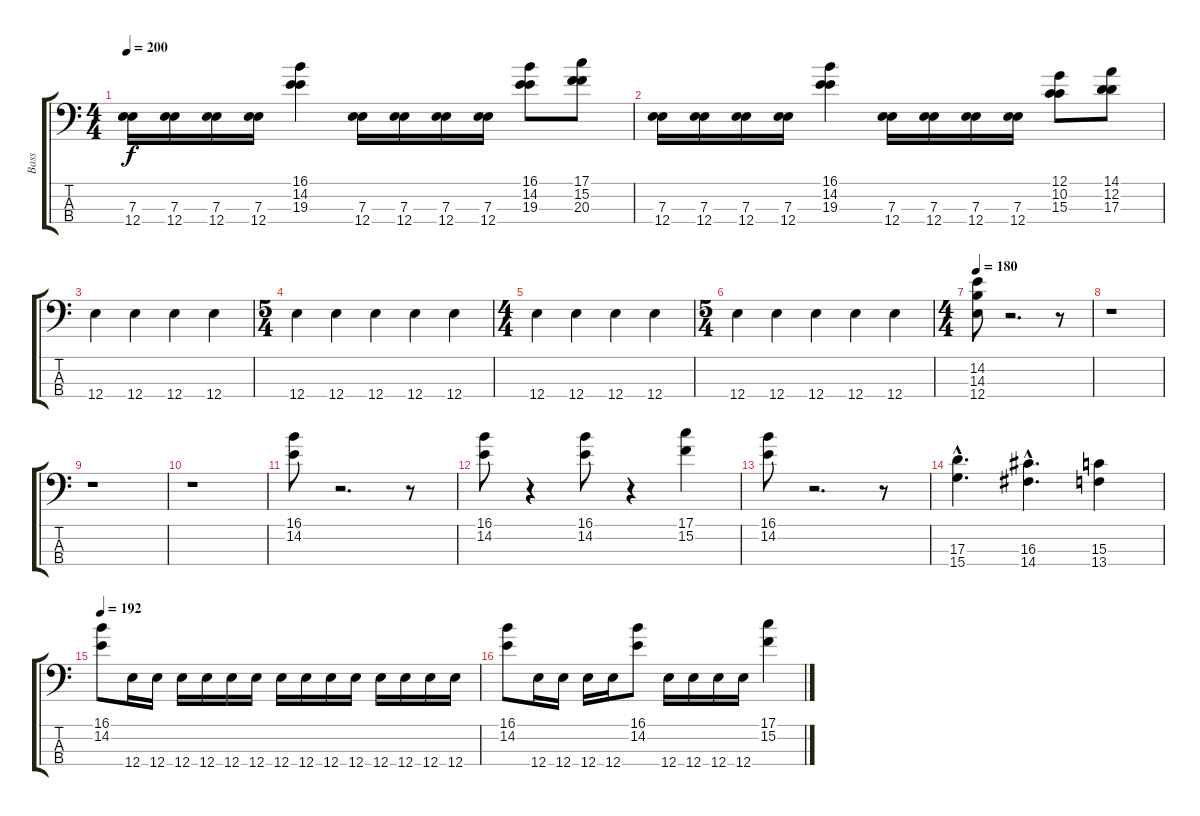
\track ("Bass" "Bass") {instrument electricbassfinger}
\staff {score tabs}
\tuning (G2 D2 A1 E1) {hide}
\ts (4 4)
\tempo 200
\clef f4
\ks c
(7.3 12.4).16{dy f} (7.3 12.4).16 (7.3 12.4).16 (7.3 12.4).16 (16.1 14.2 19.3).4 (7.3 12.4).16 (7.3 12.4).16 (7.3 12.4).16 (7.3 12.4).16 (16.1 14.2 19.3).8 (17.1 15.2 20.3).8 |
(7.3 12.4).16 (7.3 12.4).16 (7.3 12.4).16 (7.3 12.4).16 (16.1 14.2 19.3).4 (7.3 12.4).16 (7.3 12.4).16 (7.3 12.4).16 (7.3 12.4).16 (12.1 10.2 15.3).8 (14.1 12.2 17.3).8 |
12.4.4 12.4.4 12.4.4 12.4.4 |
\ts (5 4)
12.4.4 12.4.4 12.4.4 12.4.4 12.4.4 |
\ts (4 4)
12.4.4 12.4.4 12.4.4 12.4.4 |
\ts (5 4)
12.4.4 12.4.4 12.4.4 12.4.4 12.4.4 |
\ts (4 4)
\tempo 180
(14.2 14.3 12.4).8 r.2{d} r.8 |
r.1 |
r.1 |
r.1 |
(16.1 14.2).8 r.2{d} r.8 |
(16.1 14.2).8 r.4 (16.1 14.2).8 r.4 (17.1 15.2).4 |
(16.1 14.2).8 r.2{d} r.8 |
(17.3{hac} 15.4{hac}).4{d} (16.3{hac} 14.4{hac}).4{d} (15.3 13.4).4 |
\tempo 192
(16.1 14.2).8 12.4.16 12.4.16 12.4.16 12.4.16 12.4.16 12.4.16 12.4.16 12.4.16 12.4.16 12.4.16 12.4.16 12.4.16 12.4.16 12.4.16 |
(16.1 14.2).8 12.4.16 12.4.16 12.4.16 12.4.16 (16.1 14.2).8 12.4.16 12.4.16 12.4.16 12.4.16 (17.1 15.2).4
